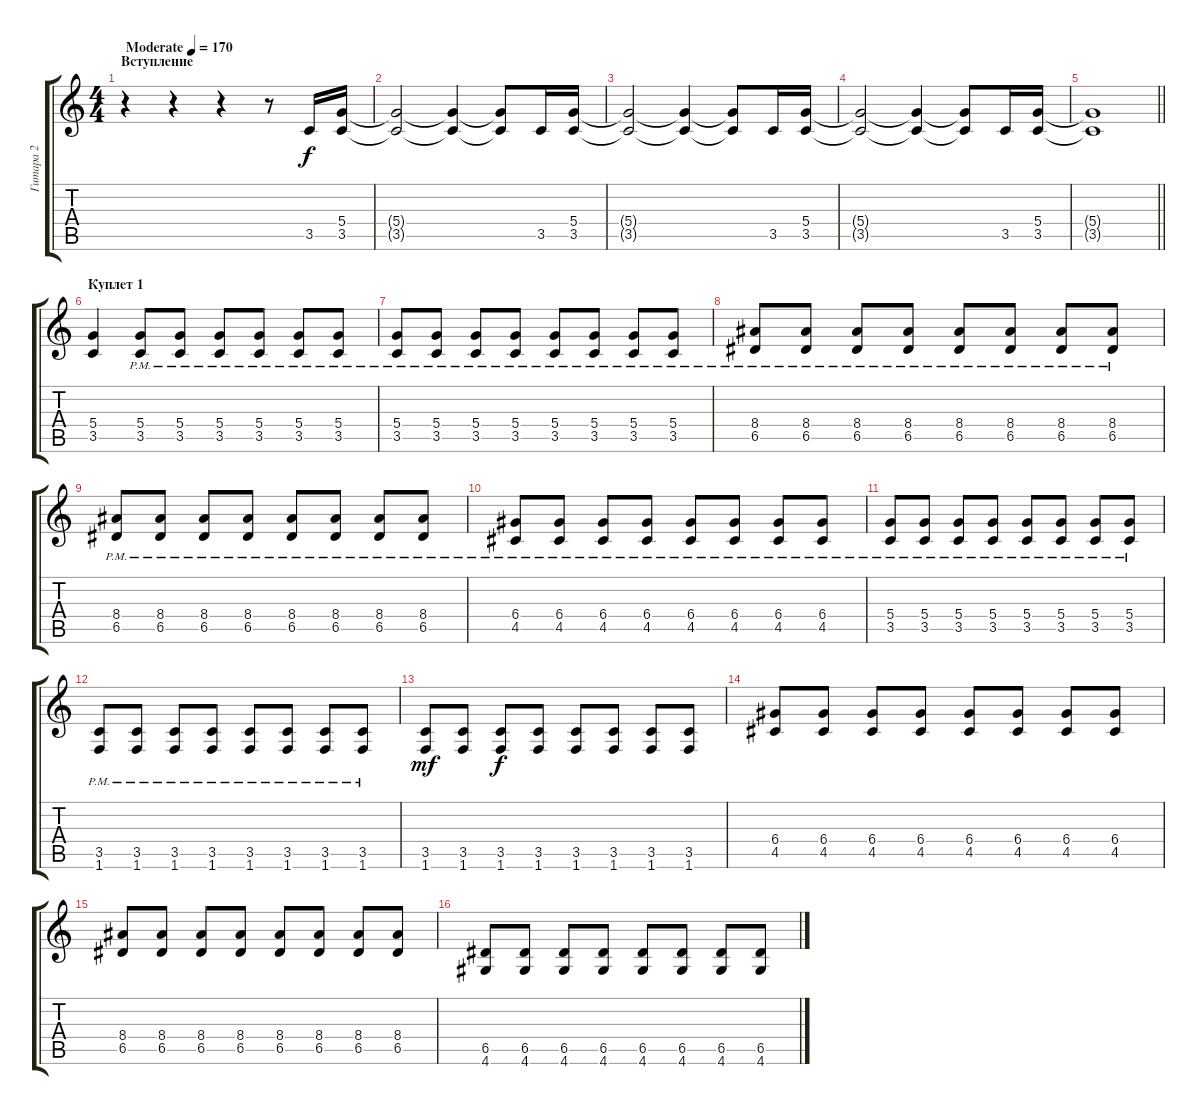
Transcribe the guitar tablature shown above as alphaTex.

\track ("Гитара 2" "Гитара 2") {instrument overdrivenguitar}
\staff {score tabs}
\tuning (E4 B3 G3 D3 A2 E2) {hide}
\ts (4 4)
\section ("" "Вступление")
\tempo (170 "Moderate")
\clef g2
\ks c
r.4{dy f instrument overdrivenguitar} r.4 r.4 r.8 3.5.16 (5.4 3.5).16 |
(5.4{t} 3.5{t}).2 (5.4{t} 3.5{t}).4 (5.4{t} 3.5{t}).8 3.5.16 (5.4 3.5).16 |
(5.4{t} 3.5{t}).2 (5.4{t} 3.5{t}).4 (5.4{t} 3.5{t}).8 3.5.16 (5.4 3.5).16 |
(5.4{t} 3.5{t}).2 (5.4{t} 3.5{t}).4 (5.4{t} 3.5{t}).8 3.5.16 (5.4 3.5).16 |
\barLineRight lightlight
(5.4{t} 3.5{t}).1 |
\section ("" "Куплет 1")
(5.4 3.5).4 (5.4{pm} 3.5{pm}).8 (5.4{pm} 3.5{pm}).8 (5.4{pm} 3.5{pm}).8 (5.4{pm} 3.5{pm}).8 (5.4{pm} 3.5{pm}).8 (5.4{pm} 3.5{pm}).8 |
(5.4{pm} 3.5{pm}).8 (5.4{pm} 3.5{pm}).8 (5.4{pm} 3.5{pm}).8 (5.4{pm} 3.5{pm}).8 (5.4{pm} 3.5{pm}).8 (5.4{pm} 3.5{pm}).8 (5.4{pm} 3.5{pm}).8 (5.4{pm} 3.5{pm}).8 |
(8.4{pm} 6.5{pm}).8 (8.4{pm} 6.5{pm}).8 (8.4{pm} 6.5{pm}).8 (8.4{pm} 6.5{pm}).8 (8.4{pm} 6.5{pm}).8 (8.4{pm} 6.5{pm}).8 (8.4{pm} 6.5{pm}).8 (8.4{pm} 6.5{pm}).8 |
(8.4{pm} 6.5{pm}).8 (8.4{pm} 6.5{pm}).8 (8.4{pm} 6.5{pm}).8 (8.4{pm} 6.5{pm}).8 (8.4{pm} 6.5{pm}).8 (8.4{pm} 6.5{pm}).8 (8.4{pm} 6.5{pm}).8 (8.4{pm} 6.5{pm}).8 |
(6.4{pm} 4.5{pm}).8 (6.4{pm} 4.5{pm}).8 (6.4{pm} 4.5{pm}).8 (6.4{pm} 4.5{pm}).8 (6.4{pm} 4.5{pm}).8 (6.4{pm} 4.5{pm}).8 (6.4{pm} 4.5{pm}).8 (6.4{pm} 4.5{pm}).8 |
(5.4{pm} 3.5{pm}).8 (5.4{pm} 3.5{pm}).8 (5.4{pm} 3.5{pm}).8 (5.4{pm} 3.5{pm}).8 (5.4{pm} 3.5{pm}).8 (5.4{pm} 3.5{pm}).8 (5.4{pm} 3.5{pm}).8 (5.4{pm} 3.5{pm}).8 |
(3.5{pm} 1.6{pm}).8 (3.5{pm} 1.6{pm}).8 (3.5{pm} 1.6{pm}).8 (3.5{pm} 1.6{pm}).8 (3.5{pm} 1.6{pm}).8 (3.5{pm} 1.6{pm}).8 (3.5{pm} 1.6{pm}).8 (3.5{pm} 1.6{pm}).8 |
(3.5 1.6).8{dy mf} (3.5 1.6).8 (3.5 1.6).8{dy f} (3.5 1.6).8 (3.5 1.6).8 (3.5 1.6).8 (3.5 1.6).8 (3.5 1.6).8 |
(6.4 4.5).8 (6.4 4.5).8 (6.4 4.5).8 (6.4 4.5).8 (6.4 4.5).8 (6.4 4.5).8 (6.4 4.5).8 (6.4 4.5).8 |
(8.4 6.5).8 (8.4 6.5).8 (8.4 6.5).8 (8.4 6.5).8 (8.4 6.5).8 (8.4 6.5).8 (8.4 6.5).8 (8.4 6.5).8 |
(6.5 4.6).8 (6.5 4.6).8 (6.5 4.6).8 (6.5 4.6).8 (6.5 4.6).8 (6.5 4.6).8 (6.5 4.6).8 (6.5 4.6).8
